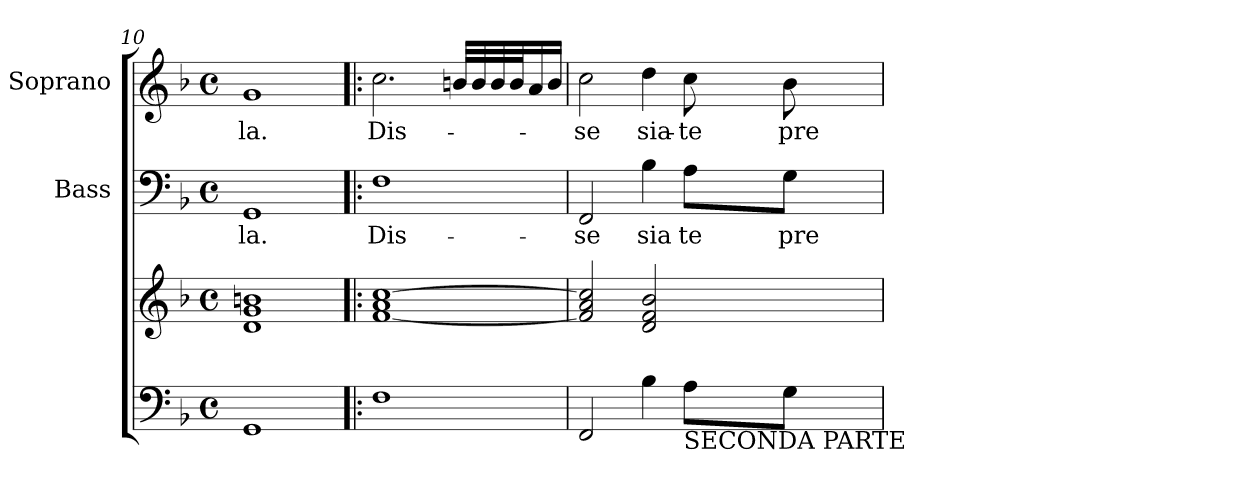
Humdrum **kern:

**kern	**kern	**kern	**text	**kern	**text
*part3	*part3	*part2	*part2	*part1	*part1
*staff4	*staff3	*staff2	*staff2	*staff1	*staff1
*	*	*I"Bass	*	*I"Soprano	*
*	*	*I'B	*	*I'S	*
*clefF4	*clefG2	*clefF4	*	*clefG2	*
*k[b-]	*k[b-]	*k[b-]	*	*k[b-]	*
*F:	*F:	*F:	*	*F:	*
*M4/4	*M4/4	*M4/4	*	*M4/4	*
*met(c)	*met(c)	*met(c)	*	*met(c)	*
=10	=10	=10	=10	=10	=10
1GG	1d 1g 1bn	1GG	-la.	1g	-la.
!!LO:LB:g=z
=11!|:	=11!|:	=11!|:	=11!|:	=11!|:	=11!|:
1F	[1f 1a [1cc	1F	Dis-	2.cc\	Dis-
.	.	.	.	32bn/LLL	.
.	.	.	.	32b/	.
.	.	.	.	32b/	.
.	.	.	.	32b/J	.
.	.	.	.	16a/	.
.	.	.	.	16b/JJ	.
=12	=12	=12	=12	=12	=12
2FF/	2f/] 2a/ 2cc/]	2FF/	-se	2cc\	-se
4B-\	2d/ 2f/ 2b-/	4B-\	sia	4dd\	sia-
!LO:TX:b:t=SECONDA PARTE	!	!	!	!	!
8A\L	.	8A\L	te	8cc\	-te
8G\J	.	8G\J	pre-	8b-\	pre-
=	=	=	=	=	=
*-	*-	*-	*-	*-	*-
